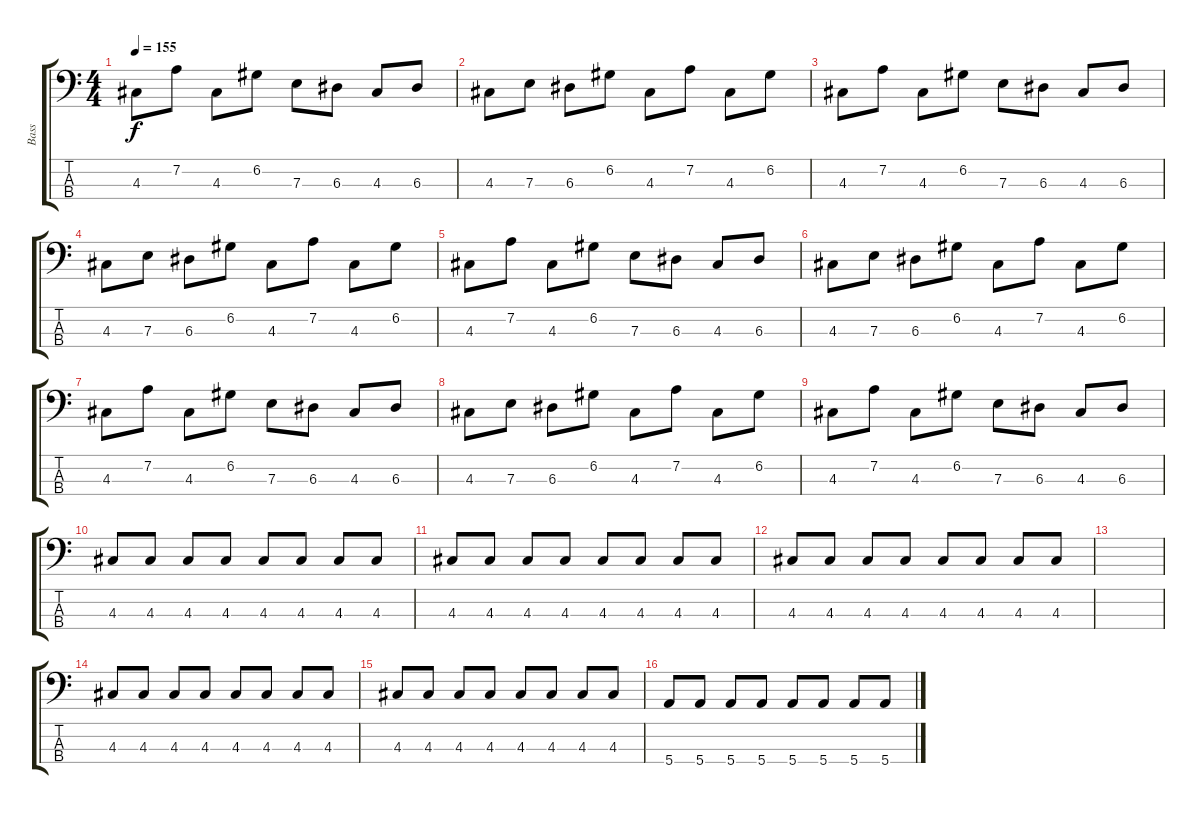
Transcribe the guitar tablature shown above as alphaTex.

\track ("Bass" "Bass") {instrument electricbassfinger}
\staff {score tabs}
\tuning (G2 D2 A1 E1) {hide}
\ts (4 4)
\tempo 155
\clef f4
\ks c
4.3.8{dy f} 7.2.8 4.3.8 6.2.8 7.3.8 6.3.8 4.3.8 6.3.8 |
4.3.8 7.3.8 6.3.8 6.2.8 4.3.8 7.2.8 4.3.8 6.2.8 |
4.3.8 7.2.8 4.3.8 6.2.8 7.3.8 6.3.8 4.3.8 6.3.8 |
4.3.8 7.3.8 6.3.8 6.2.8 4.3.8 7.2.8 4.3.8 6.2.8 |
4.3.8 7.2.8 4.3.8 6.2.8 7.3.8 6.3.8 4.3.8 6.3.8 |
4.3.8 7.3.8 6.3.8 6.2.8 4.3.8 7.2.8 4.3.8 6.2.8 |
4.3.8 7.2.8 4.3.8 6.2.8 7.3.8 6.3.8 4.3.8 6.3.8 |
4.3.8 7.3.8 6.3.8 6.2.8 4.3.8 7.2.8 4.3.8 6.2.8 |
4.3.8 7.2.8 4.3.8 6.2.8 7.3.8 6.3.8 4.3.8 6.3.8 |
4.3.8 4.3.8 4.3.8 4.3.8 4.3.8 4.3.8 4.3.8 4.3.8 |
4.3.8 4.3.8 4.3.8 4.3.8 4.3.8 4.3.8 4.3.8 4.3.8 |
4.3.8 4.3.8 4.3.8 4.3.8 4.3.8 4.3.8 4.3.8 4.3.8 |
|
4.3.8 4.3.8 4.3.8 4.3.8 4.3.8 4.3.8 4.3.8 4.3.8 |
4.3.8 4.3.8 4.3.8 4.3.8 4.3.8 4.3.8 4.3.8 4.3.8 |
5.4.8 5.4.8 5.4.8 5.4.8 5.4.8 5.4.8 5.4.8 5.4.8
